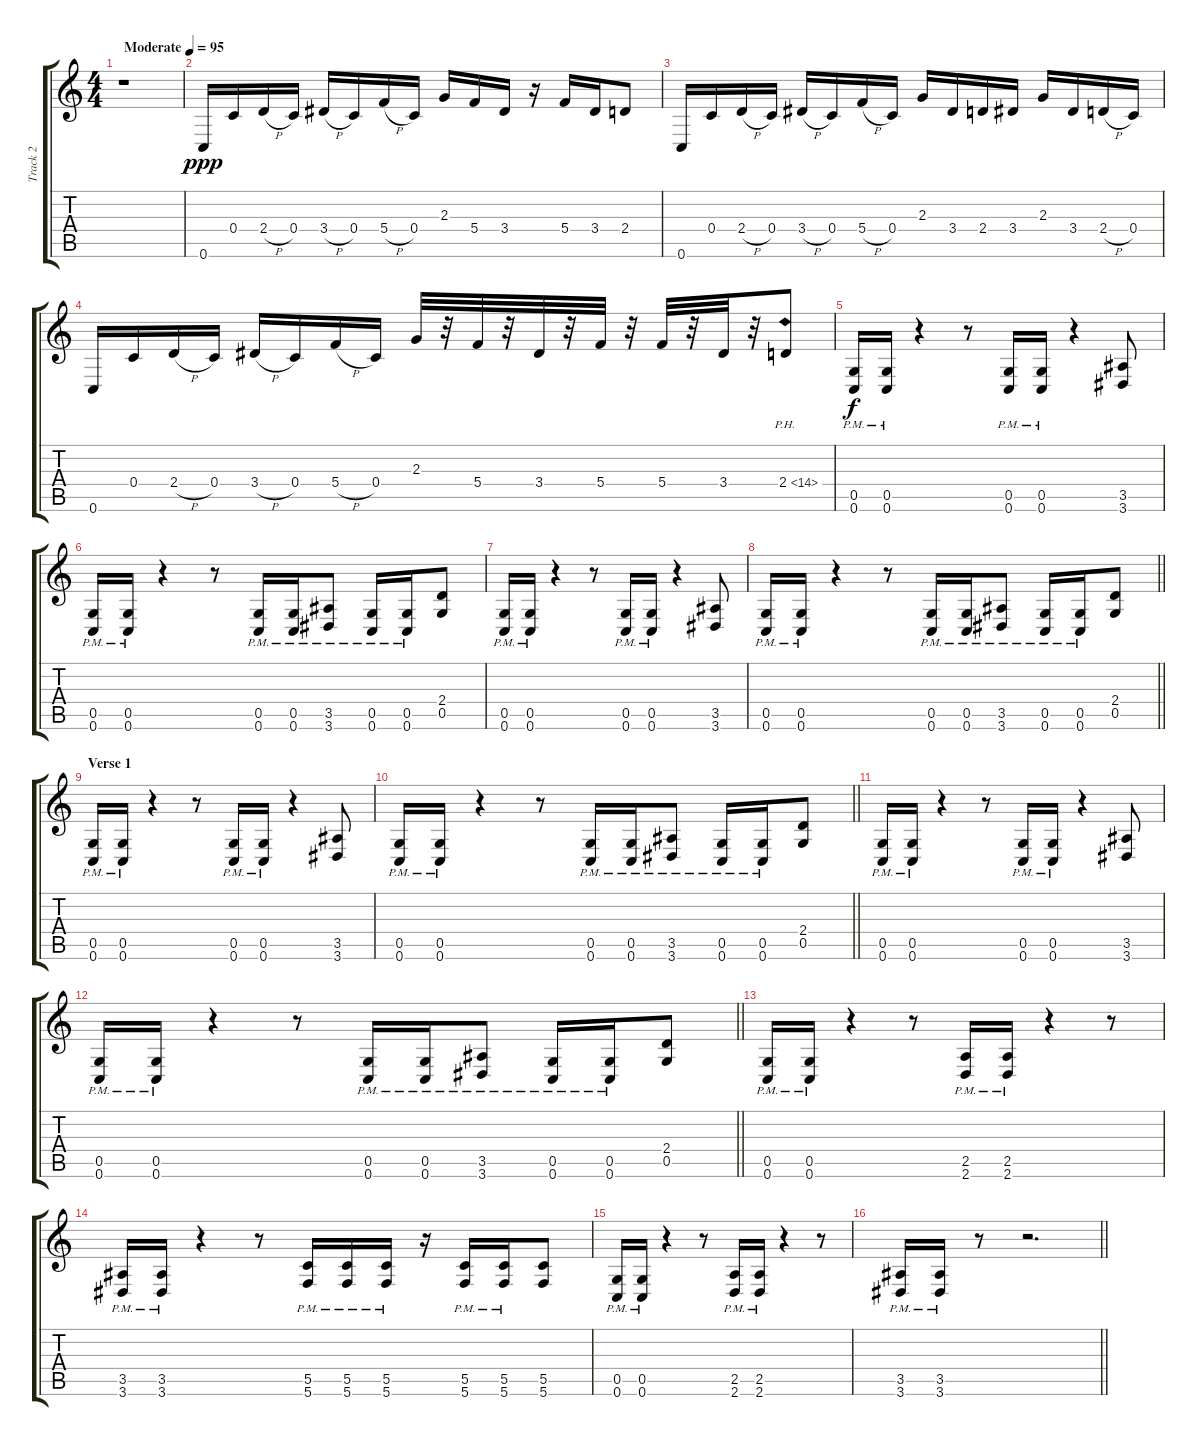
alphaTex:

\track ("Track 2" "Track 2") {instrument distortionguitar}
\staff {score tabs}
\tuning (D4 A3 F3 C3 G2 C2) {hide}
\ts (4 4)
\tempo (95 "Moderate")
\clef g2
\ks c
r.1{dy ppp instrument distortionguitar} |
0.6.16 0.4.16 2.4{h}.16 0.4.16 3.4{h}.16 0.4.16 5.4{h}.16 0.4.16 2.3.16 5.4.16 3.4.16 r.16 5.4.16 3.4.16 2.4.8 |
0.6.16 0.4.16 2.4{h}.16 0.4.16 3.4{h}.16 0.4.16 5.4{h}.16 0.4.16 2.3.16 3.4.16 2.4.16 3.4.16 2.3.16 3.4.16 2.4{h}.16 0.4.16 |
0.6.16 0.4.16 2.4{h}.16 0.4.16 3.4{h}.16 0.4.16 5.4{h}.16 0.4.16 2.3.32 r.32 5.4.32 r.32 3.4.32 r.32 5.4.32 r.32 5.4.32 r.32 3.4.32 r.32 2.4{ph 12}.8 |
(0.5{pm} 0.6{pm}).16{dy f} (0.5{pm} 0.6{pm}).16 r.4 r.8 (0.5{pm} 0.6{pm}).16 (0.5{pm} 0.6{pm}).16 r.4 (3.5 3.6).8 |
(0.5{pm} 0.6{pm}).16 (0.5{pm} 0.6{pm}).16 r.4 r.8 (0.5{pm} 0.6{pm}).16 (0.5{pm} 0.6{pm}).16 (3.5{pm} 3.6{pm}).8 (0.5{pm} 0.6{pm}).16 (0.5{pm} 0.6{pm}).16 (2.4 0.5).8 |
(0.5{pm} 0.6{pm}).16 (0.5{pm} 0.6{pm}).16 r.4 r.8 (0.5{pm} 0.6{pm}).16 (0.5{pm} 0.6{pm}).16 r.4 (3.5 3.6).8 |
\barLineRight lightlight
(0.5{pm} 0.6{pm}).16 (0.5{pm} 0.6{pm}).16 r.4 r.8 (0.5{pm} 0.6{pm}).16 (0.5{pm} 0.6{pm}).16 (3.5{pm} 3.6{pm}).8 (0.5{pm} 0.6{pm}).16 (0.5{pm} 0.6{pm}).16 (2.4 0.5).8 |
\section ("" "Verse 1")
(0.5{pm} 0.6{pm}).16 (0.5{pm} 0.6{pm}).16 r.4 r.8 (0.5{pm} 0.6{pm}).16 (0.5{pm} 0.6{pm}).16 r.4 (3.5 3.6).8 |
\barLineRight lightlight
(0.5{pm} 0.6{pm}).16 (0.5{pm} 0.6{pm}).16 r.4 r.8 (0.5{pm} 0.6{pm}).16 (0.5{pm} 0.6{pm}).16 (3.5{pm} 3.6{pm}).8 (0.5{pm} 0.6{pm}).16 (0.5{pm} 0.6{pm}).16 (2.4 0.5).8 |
(0.5{pm} 0.6{pm}).16 (0.5{pm} 0.6{pm}).16 r.4 r.8 (0.5{pm} 0.6{pm}).16 (0.5{pm} 0.6{pm}).16 r.4 (3.5 3.6).8 |
\barLineRight lightlight
(0.5{pm} 0.6{pm}).16 (0.5{pm} 0.6{pm}).16 r.4 r.8 (0.5{pm} 0.6{pm}).16 (0.5{pm} 0.6{pm}).16 (3.5{pm} 3.6{pm}).8 (0.5{pm} 0.6{pm}).16 (0.5{pm} 0.6{pm}).16 (2.4 0.5).8 |
(0.5{pm} 0.6{pm}).16 (0.5{pm} 0.6{pm}).16 r.4 r.8 (2.5{pm} 2.6{pm}).16 (2.5{pm} 2.6{pm}).16 r.4 r.8 |
(3.5{pm} 3.6{pm}).16 (3.5{pm} 3.6{pm}).16 r.4 r.8 (5.5{pm} 5.6{pm}).16 (5.5{pm} 5.6{pm}).16 (5.5{pm} 5.6{pm}).16 r.16 (5.5{pm} 5.6{pm}).16 (5.5{pm} 5.6{pm}).16 (5.5 5.6).8 |
(0.5{pm} 0.6{pm}).16 (0.5{pm} 0.6{pm}).16 r.4 r.8 (2.5{pm} 2.6{pm}).16 (2.5{pm} 2.6{pm}).16 r.4 r.8 |
\barLineRight lightlight
(3.5{pm} 3.6{pm}).16 (3.5{pm} 3.6{pm}).16 r.8 r.2{d}
